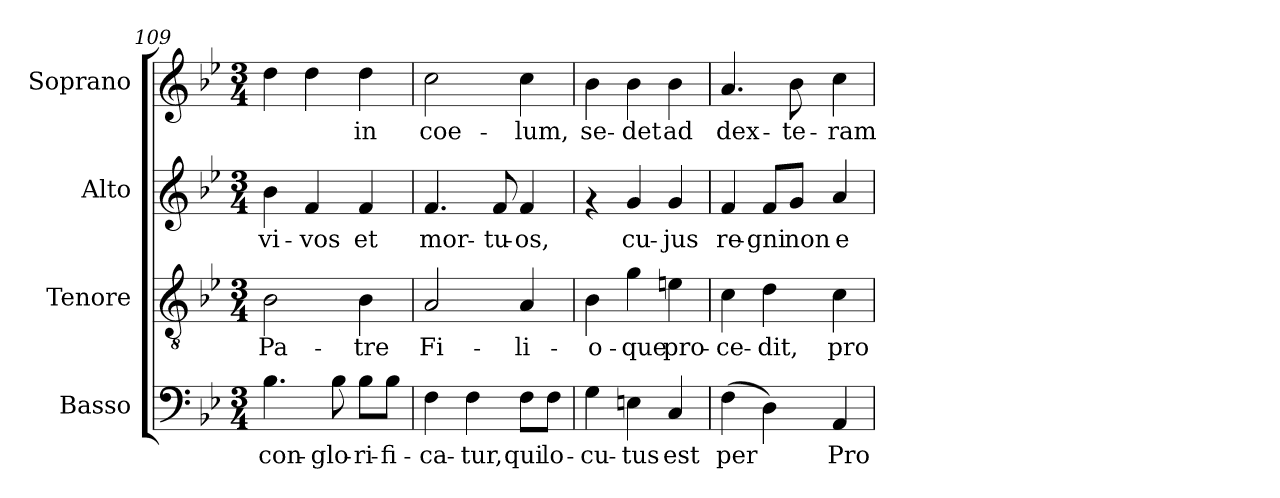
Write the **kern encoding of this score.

**kern	**text	**kern	**text	**kern	**text	**kern	**text
*part4	*part4	*part3	*part3	*part2	*part2	*part1	*part1
*staff4	*staff4	*staff3	*staff3	*staff2	*staff2	*staff1	*staff1
*I"Basso	*	*I"Tenore	*	*I"Alto	*	*I"Soprano	*
*I'B	*	*I'T	*	*I'A	*	*I'S	*
*clefF4	*	*clefGv2	*	*clefG2	*	*clefG2	*
*k[b-e-]	*	*k[b-e-]	*	*k[b-e-]	*	*k[b-e-]	*
*B-:	*	*B-:	*	*B-:	*	*B-:	*
*M3/4	*	*M3/4	*	*M3/4	*	*M3/4	*
=109	=109	=109	=109	=109	=109	=109	=109
!	!LO:LY:b:cj	!	!LO:LY:b:cj	!	!LO:LY:b:cj	!	!LO:LY:b:cj
4.B-\	con-	2B-\	Pa-	4b-\	vi-	4dd\	.
!	!	!	!	!	!LO:LY:b:cj	!	!LO:LY:b:cj
.	.	.	.	4f/	-vos	4dd\	.
!	!LO:LY:b:cj	!	!	!	!	!	!
8B-\	-glo-	.	.	.	.	.	.
!	!LO:LY:b:cj	!	!LO:LY:b:cj	!	!LO:LY:b:cj	!	!LO:LY:b:cj
8B-\L	-ri-	4B-\	-tre	4f/	et	4dd\	in
!	!LO:LY:b:cj	!	!	!	!	!	!
8B-\J	-fi-	.	.	.	.	.	.
!!LO:PB:g=z
=110	=110	=110	=110	=110	=110	=110	=110
!	!LO:LY:b:cj	!	!LO:LY:b:cj	!	!LO:LY:b:cj	!	!LO:LY:b:cj
4F\	-ca-	2A/	Fi-	4.f/	mor-	2cc\	coe-
!	!LO:LY:b:cj	!	!	!	!	!	!
4F\	-tur,	.	.	.	.	.	.
!	!	!	!	!	!LO:LY:b:cj	!	!
.	.	.	.	8f/	-tu-	.	.
!	!LO:LY:b:cj	!	!LO:LY:b:cj	!	!LO:LY:b:cj	!	!LO:LY:b:cj
8F\L	qui	4A/	-li-	4f/	-os,	4cc\	-lum,
!	!LO:LY:b:cj	!	!	!	!	!	!
8F\J	lo-	.	.	.	.	.	.
=111	=111	=111	=111	=111	=111	=111	=111
!	!LO:LY:b:cj	!	!LO:LY:b:cj	!	!	!	!LO:LY:b:cj
4G\	-cu-	4B-\	-o-	4rf	.	4b-\	se-
!	!LO:LY:b:cj	!	!LO:LY:b:cj	!	!LO:LY:b:cj	!	!LO:LY:b:cj
4En\	-tus	4g\	-que	4g/	cu-	4b-\	-det
!	!LO:LY:b:cj	!	!LO:LY:b:cj	!	!LO:LY:b:cj	!	!LO:LY:b:cj
4C/	est	4en\	pro-	4g/	-jus	4b-\	ad
=112	=112	=112	=112	=112	=112	=112	=112
!	!LO:LY:b:cj	!	!LO:LY:b:cj	!	!LO:LY:b:cj	!	!LO:LY:b:cj
(>4F\	per	4c\	-ce-	4f/	re-	4.a/	dex-
!	!LO:LY:b:cj	!	!LO:LY:b:cj	!	!LO:LY:b:cj	!	!
4D\)	.	4d\	-dit,	8f/L	-gni	.	.
!	!	!	!	!	!LO:LY:b:cj	!	!LO:LY:b:cj
.	.	.	.	8g/J	non	8b-\	-te-
!	!LO:LY:b:cj	!	!LO:LY:b:cj	!	!LO:LY:b:cj	!	!LO:LY:b:cj
4AA/	Pro-	4c\	pro-	4a/	e-	4cc\	-ram
=	=	=	=	=	=	=	=
*-	*-	*-	*-	*-	*-	*-	*-
